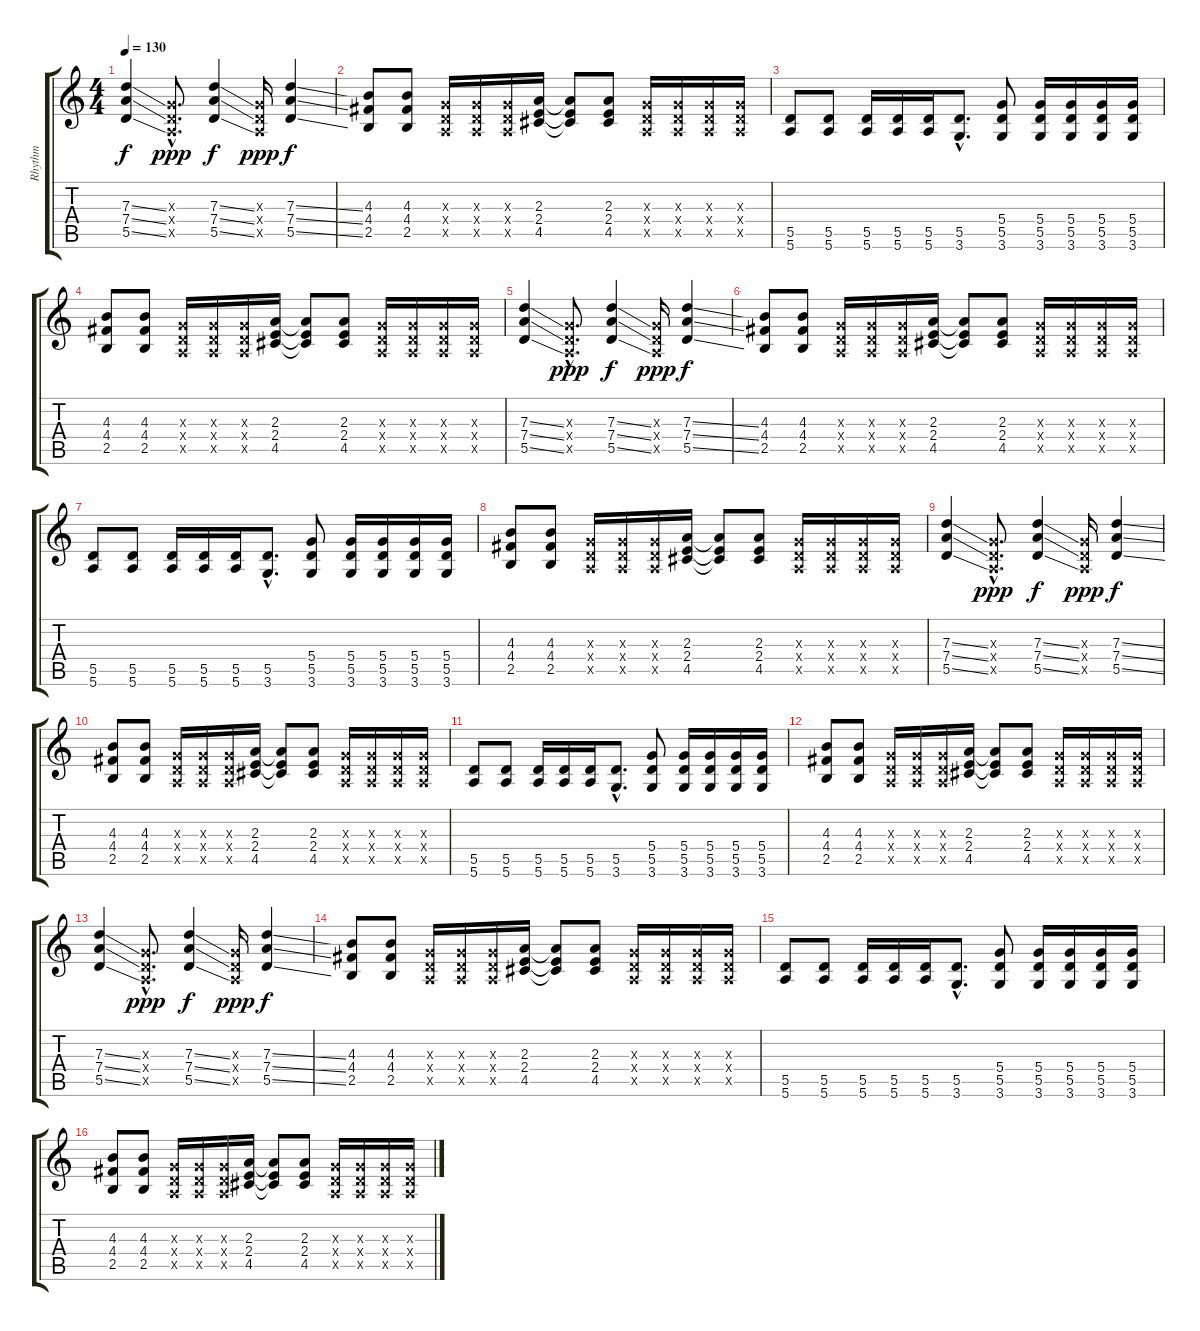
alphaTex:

\track ("Rhythm" "Rhythm") {instrument acousticguitarsteel}
\staff {score tabs}
\tuning (E4 B3 G3 D3 A2 E2) {hide}
\ts (4 4)
\tempo 130
\clef g2
\ks c
(7.3{ss} 7.4{ss} 5.5{ss}).4{dy f} (0.3{hac x} 0.4{hac x} 0.5{hac x}).8{d dy ppp} (7.3{ss} 7.4{ss} 5.5{ss}).4{dy f} (0.3{x} 0.4{x} 0.5{x}).16{dy ppp} (7.3{ss} 7.4{ss} 5.5{ss}).4{dy f} |
(4.3 4.4 2.5).8{volume 13 instrument overdrivenguitar} (4.3 4.4 2.5).8 (0.3{x} 0.4{x} 0.5{x}).16 (0.3{x} 0.4{x} 0.5{x}).16 (0.3{x} 0.4{x} 0.5{x}).16 (2.3 2.4 4.5).16 (2.3{t} 2.4{t} 4.5{t}).8 (2.3 2.4 4.5).8 (0.3{x} 0.4{x} 0.5{x}).16 (0.3{x} 0.4{x} 0.5{x}).16 (0.3{x} 0.4{x} 0.5{x}).16 (0.3{x} 0.4{x} 0.5{x}).16 |
(5.5 5.6).8 (5.5 5.6).8 (5.5 5.6).16 (5.5 5.6).16 (5.5 5.6).16 (5.5{hac} 3.6{hac}).8{d} (5.4 5.5 3.6).8 (5.4 5.5 3.6).16 (5.4 5.5 3.6).16 (5.4 5.5 3.6).16 (5.4 5.5 3.6).16 |
(4.3 4.4 2.5).8{volume 13 balance 6 instrument overdrivenguitar} (4.3 4.4 2.5).8 (0.3{x} 0.4{x} 0.5{x}).16 (0.3{x} 0.4{x} 0.5{x}).16 (0.3{x} 0.4{x} 0.5{x}).16 (2.3 2.4 4.5).16 (2.3{t} 2.4{t} 4.5{t}).8 (2.3 2.4 4.5).8 (0.3{x} 0.4{x} 0.5{x}).16 (0.3{x} 0.4{x} 0.5{x}).16 (0.3{x} 0.4{x} 0.5{x}).16 (0.3{x} 0.4{x} 0.5{x}).16 |
(7.3{ss} 7.4{ss} 5.5{ss}).4 (0.3{hac x} 0.4{hac x} 0.5{hac x}).8{d dy ppp} (7.3{ss} 7.4{ss} 5.5{ss}).4{dy f} (0.3{x} 0.4{x} 0.5{x}).16{dy ppp} (7.3{ss} 7.4{ss} 5.5{ss}).4{dy f} |
(4.3 4.4 2.5).8{volume 13 instrument overdrivenguitar} (4.3 4.4 2.5).8 (0.3{x} 0.4{x} 0.5{x}).16 (0.3{x} 0.4{x} 0.5{x}).16 (0.3{x} 0.4{x} 0.5{x}).16 (2.3 2.4 4.5).16 (2.3{t} 2.4{t} 4.5{t}).8 (2.3 2.4 4.5).8 (0.3{x} 0.4{x} 0.5{x}).16 (0.3{x} 0.4{x} 0.5{x}).16 (0.3{x} 0.4{x} 0.5{x}).16 (0.3{x} 0.4{x} 0.5{x}).16 |
(5.5 5.6).8 (5.5 5.6).8 (5.5 5.6).16 (5.5 5.6).16 (5.5 5.6).16 (5.5{hac} 3.6{hac}).8{d} (5.4 5.5 3.6).8 (5.4 5.5 3.6).16 (5.4 5.5 3.6).16 (5.4 5.5 3.6).16 (5.4 5.5 3.6).16 |
(4.3 4.4 2.5).8{volume 13 balance 6 instrument overdrivenguitar} (4.3 4.4 2.5).8 (0.3{x} 0.4{x} 0.5{x}).16 (0.3{x} 0.4{x} 0.5{x}).16 (0.3{x} 0.4{x} 0.5{x}).16 (2.3 2.4 4.5).16 (2.3{t} 2.4{t} 4.5{t}).8 (2.3 2.4 4.5).8 (0.3{x} 0.4{x} 0.5{x}).16 (0.3{x} 0.4{x} 0.5{x}).16 (0.3{x} 0.4{x} 0.5{x}).16 (0.3{x} 0.4{x} 0.5{x}).16 |
(7.3{ss} 7.4{ss} 5.5{ss}).4 (0.3{hac x} 0.4{hac x} 0.5{hac x}).8{d dy ppp} (7.3{ss} 7.4{ss} 5.5{ss}).4{dy f} (0.3{x} 0.4{x} 0.5{x}).16{dy ppp} (7.3{ss} 7.4{ss} 5.5{ss}).4{dy f} |
(4.3 4.4 2.5).8{volume 13 instrument overdrivenguitar} (4.3 4.4 2.5).8 (0.3{x} 0.4{x} 0.5{x}).16 (0.3{x} 0.4{x} 0.5{x}).16 (0.3{x} 0.4{x} 0.5{x}).16 (2.3 2.4 4.5).16 (2.3{t} 2.4{t} 4.5{t}).8 (2.3 2.4 4.5).8 (0.3{x} 0.4{x} 0.5{x}).16 (0.3{x} 0.4{x} 0.5{x}).16 (0.3{x} 0.4{x} 0.5{x}).16 (0.3{x} 0.4{x} 0.5{x}).16 |
(5.5 5.6).8 (5.5 5.6).8 (5.5 5.6).16 (5.5 5.6).16 (5.5 5.6).16 (5.5{hac} 3.6{hac}).8{d} (5.4 5.5 3.6).8 (5.4 5.5 3.6).16 (5.4 5.5 3.6).16 (5.4 5.5 3.6).16 (5.4 5.5 3.6).16 |
(4.3 4.4 2.5).8{volume 13 balance 6 instrument overdrivenguitar} (4.3 4.4 2.5).8 (0.3{x} 0.4{x} 0.5{x}).16 (0.3{x} 0.4{x} 0.5{x}).16 (0.3{x} 0.4{x} 0.5{x}).16 (2.3 2.4 4.5).16 (2.3{t} 2.4{t} 4.5{t}).8 (2.3 2.4 4.5).8 (0.3{x} 0.4{x} 0.5{x}).16 (0.3{x} 0.4{x} 0.5{x}).16 (0.3{x} 0.4{x} 0.5{x}).16 (0.3{x} 0.4{x} 0.5{x}).16 |
(7.3{ss} 7.4{ss} 5.5{ss}).4 (0.3{hac x} 0.4{hac x} 0.5{hac x}).8{d dy ppp} (7.3{ss} 7.4{ss} 5.5{ss}).4{dy f} (0.3{x} 0.4{x} 0.5{x}).16{dy ppp} (7.3{ss} 7.4{ss} 5.5{ss}).4{dy f} |
(4.3 4.4 2.5).8{volume 13 instrument overdrivenguitar} (4.3 4.4 2.5).8 (0.3{x} 0.4{x} 0.5{x}).16 (0.3{x} 0.4{x} 0.5{x}).16 (0.3{x} 0.4{x} 0.5{x}).16 (2.3 2.4 4.5).16 (2.3{t} 2.4{t} 4.5{t}).8 (2.3 2.4 4.5).8 (0.3{x} 0.4{x} 0.5{x}).16 (0.3{x} 0.4{x} 0.5{x}).16 (0.3{x} 0.4{x} 0.5{x}).16 (0.3{x} 0.4{x} 0.5{x}).16 |
(5.5 5.6).8 (5.5 5.6).8 (5.5 5.6).16 (5.5 5.6).16 (5.5 5.6).16 (5.5{hac} 3.6{hac}).8{d} (5.4 5.5 3.6).8 (5.4 5.5 3.6).16 (5.4 5.5 3.6).16 (5.4 5.5 3.6).16 (5.4 5.5 3.6).16 |
(4.3 4.4 2.5).8{volume 13 balance 6 instrument overdrivenguitar} (4.3 4.4 2.5).8 (0.3{x} 0.4{x} 0.5{x}).16 (0.3{x} 0.4{x} 0.5{x}).16 (0.3{x} 0.4{x} 0.5{x}).16 (2.3 2.4 4.5).16 (2.3{t} 2.4{t} 4.5{t}).8 (2.3 2.4 4.5).8 (0.3{x} 0.4{x} 0.5{x}).16 (0.3{x} 0.4{x} 0.5{x}).16 (0.3{x} 0.4{x} 0.5{x}).16 (0.3{x} 0.4{x} 0.5{x}).16
